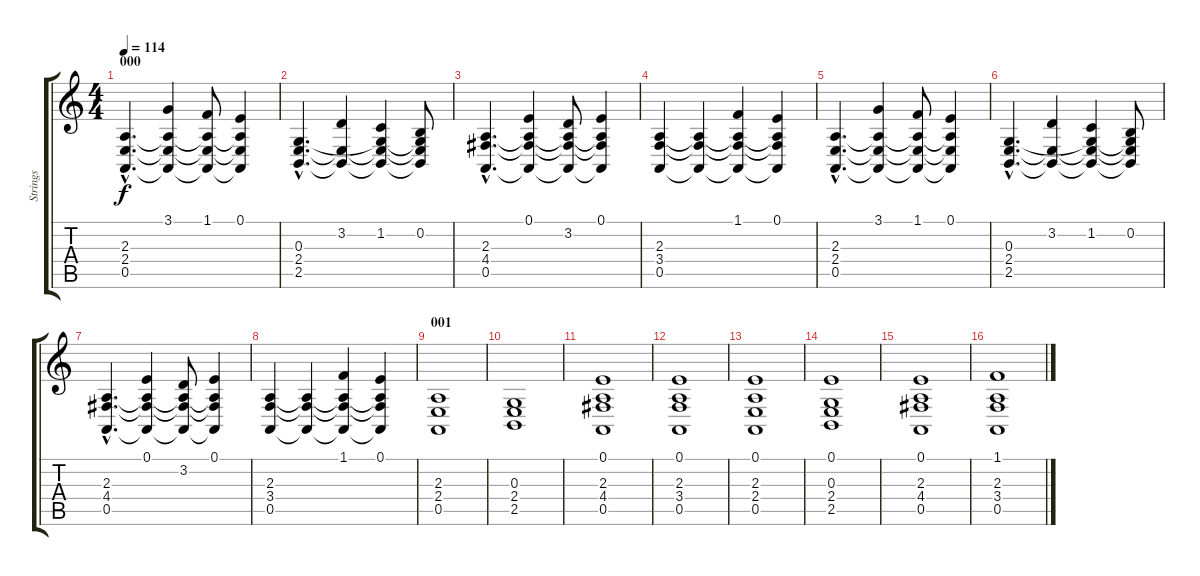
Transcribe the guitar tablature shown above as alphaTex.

\track ("Strings" "Strings") {instrument stringensemble1}
\staff {score tabs}
\tuning (E4 B3 G3 D3 A2 E2) {hide}
\ts (4 4)
\section ("" "000")
\tempo 114
\clef g2
\ks c
(2.3{hac} 2.4{hac} 0.5{hac}).4{d dy f instrument stringensemble1} (3.1 2.3{t} 2.4{t} 0.5{t}).4 (1.1 2.3{t} 2.4{t} 0.5{t}).8 (0.1 2.3{t} 2.4{t} 0.5{t}).4 |
(0.3{hac} 2.4{hac} 2.5{hac}).4{d} (3.2 2.4{t} 2.5{t}).4 (1.2 0.3{t} 2.4{t} 2.5{t}).4 (0.2 0.3{t} 2.4{t} 2.5{t}).8 |
(2.3{hac} 4.4{hac} 0.5{hac}).4{d} (0.1 2.3{t} 4.4{t} 0.5{t}).4 (3.2 2.3{t} 4.4{t} 0.5{t}).8 (0.1 2.3{t} 4.4{t} 0.5{t}).4 |
(2.3 3.4 0.5).4 (2.3{t} 3.4{t} 0.5{t}).4 (1.1 2.3{t} 3.4{t} 0.5{t}).4 (0.1 2.3{t} 3.4{t} 0.5{t}).4 |
(2.3{hac} 2.4{hac} 0.5{hac}).4{d} (3.1 2.3{t} 2.4{t} 0.5{t}).4 (1.1 2.3{t} 2.4{t} 0.5{t}).8 (0.1 2.3{t} 2.4{t} 0.5{t}).4 |
(0.3{hac} 2.4{hac} 2.5{hac}).4{d} (3.2 2.4{t} 2.5{t}).4 (1.2 0.3{t} 2.4{t} 2.5{t}).4 (0.2 0.3{t} 2.4{t} 2.5{t}).8 |
(2.3{hac} 4.4{hac} 0.5{hac}).4{d} (0.1 2.3{t} 4.4{t} 0.5{t}).4 (3.2 2.3{t} 4.4{t} 0.5{t}).8 (0.1 2.3{t} 4.4{t} 0.5{t}).4 |
(2.3 3.4 0.5).4 (2.3{t} 3.4{t} 0.5{t}).4 (1.1 2.3{t} 3.4{t} 0.5{t}).4 (0.1 2.3{t} 3.4{t} 0.5{t}).4 |
\section ("" "001")
(2.3 2.4 0.5).1 |
(0.3 2.4 2.5).1 |
(0.1 2.3 4.4 0.5).1 |
(0.1 2.3 3.4 0.5).1 |
(0.1 2.3 2.4 0.5).1 |
(0.1 0.3 2.4 2.5).1 |
(0.1 2.3 4.4 0.5).1 |
(1.1 2.3 3.4 0.5).1
